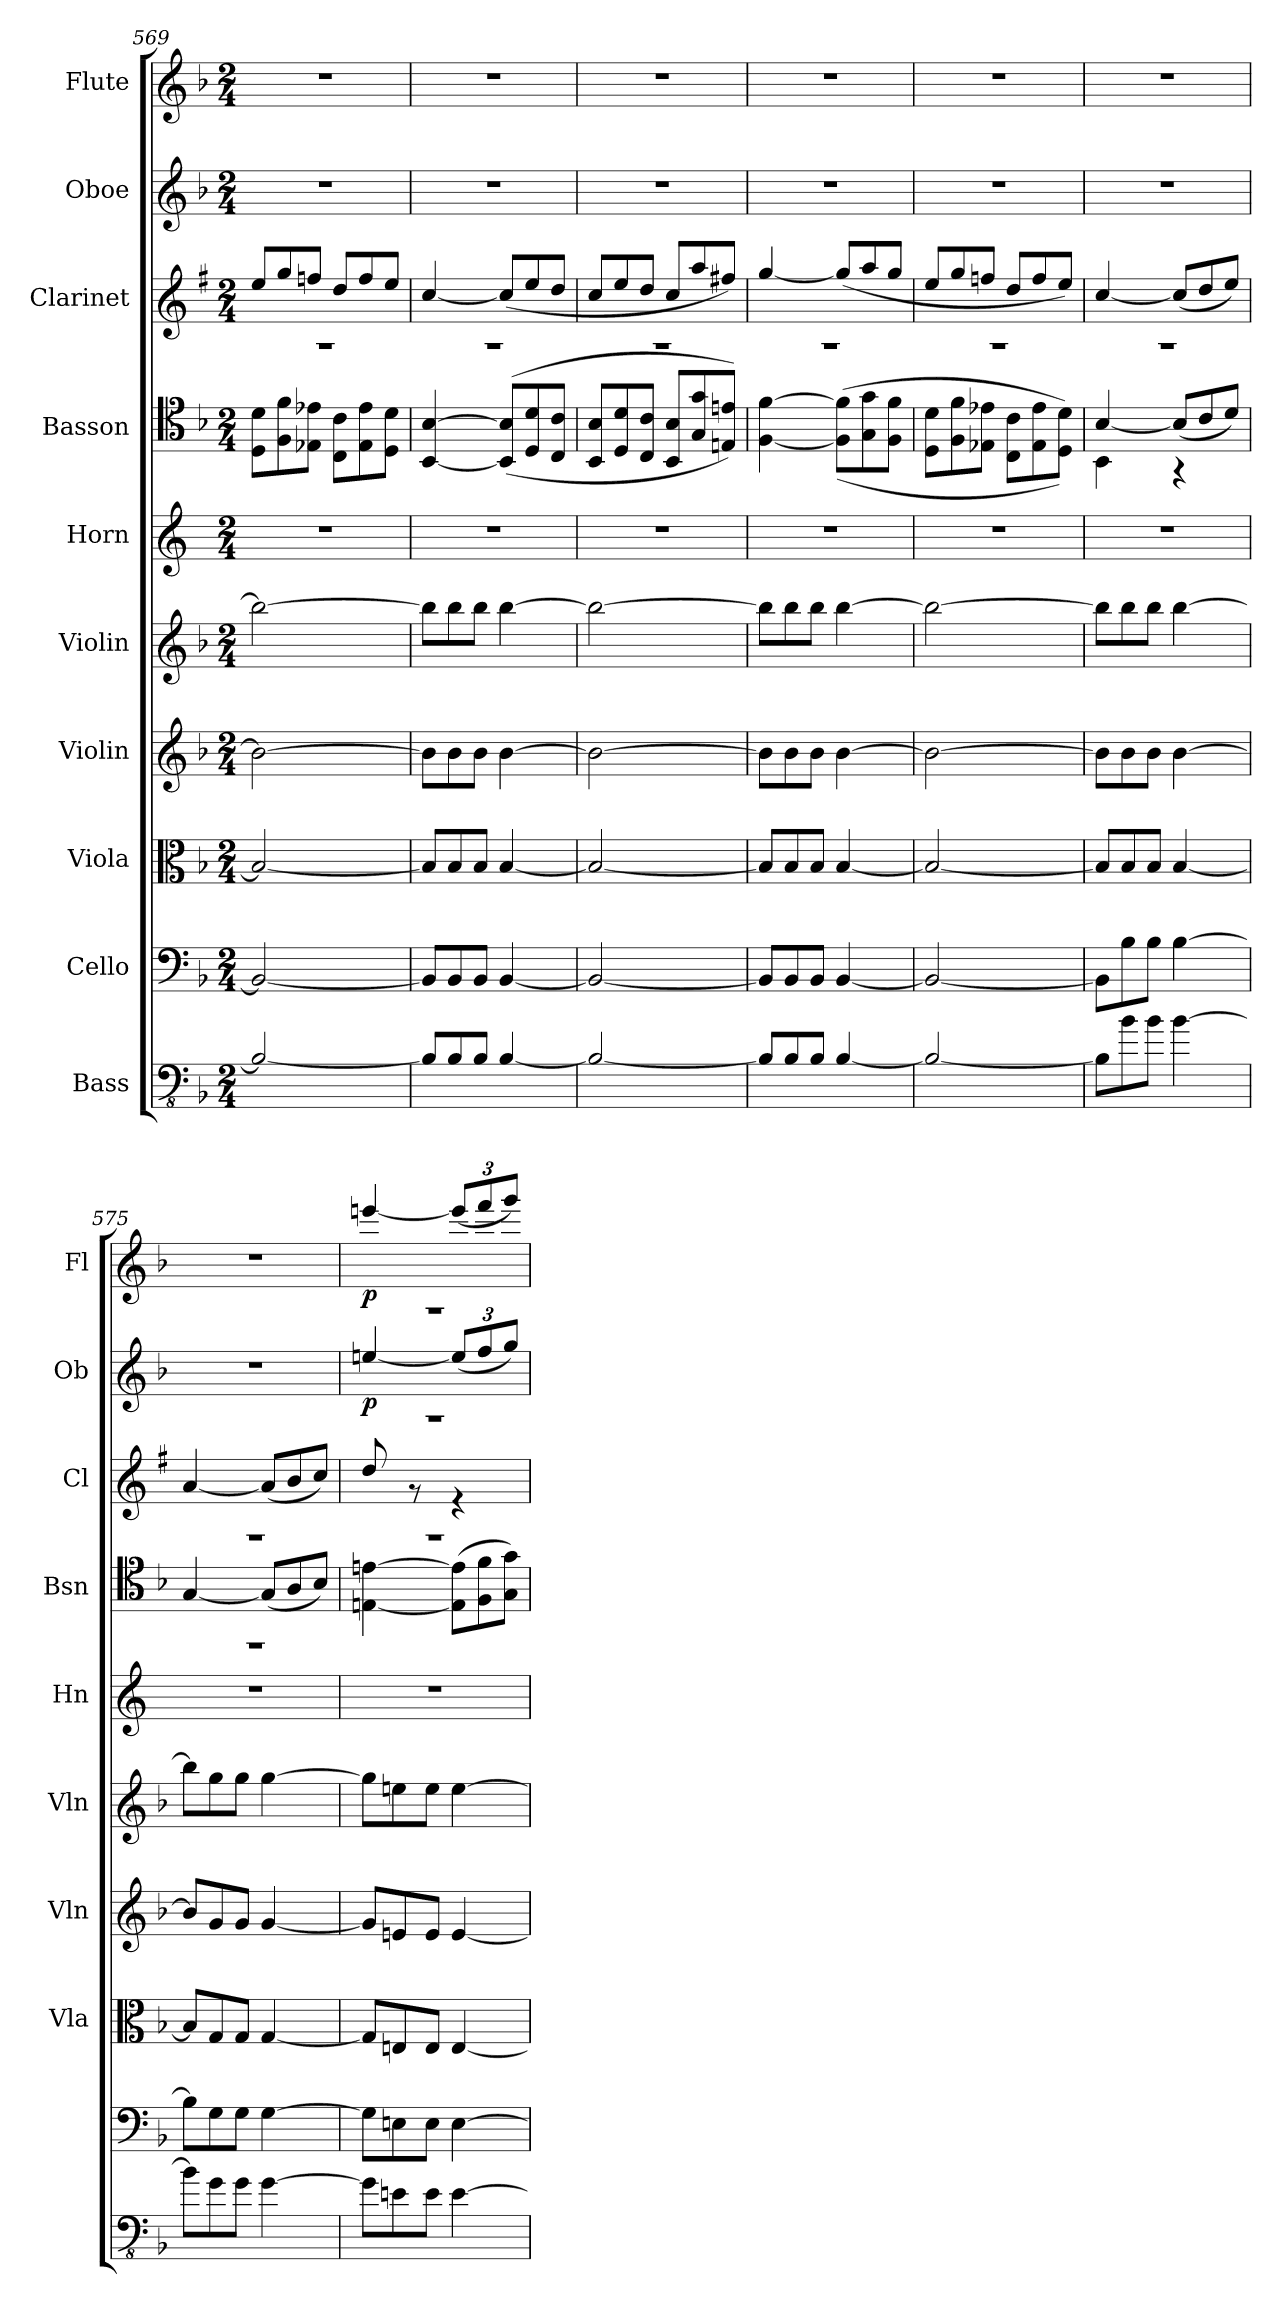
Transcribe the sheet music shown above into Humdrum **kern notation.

**kern	**kern	**kern	**kern	**kern	**kern	**kern	**kern	**kern	**dynam	**kern	**dynam
*part10	*part9	*part8	*part7	*part6	*part5	*part4	*part3	*part2	*part2	*part1	*part1
*staff10	*staff9	*staff8	*staff7	*staff6	*staff5	*staff4	*staff3	*staff2	*staff2	*staff1	*staff1
*I"Bass	*I"Cello	*I"Viola	*I"Violin	*I"Violin	*I"Horn	*I"Basson	*I"Clarinet	*I"Oboe	*	*I"Flute	*
*	*	*I'Vla	*I'Vln	*I'Vln	*I'Hn	*I'Bsn	*I'Cl	*I'Ob	*	*I'Fl	*
*clefFv4	*clefF4	*clefC3	*clefG2	*clefG2	*clefG2	*clefC4	*clefG2	*clefG2	*	*clefG2	*
*ITrd7c12	*	*	*	*	*ITrd4c7	*	*ITrd1c2	*	*	*	*
*k[b-]	*k[b-]	*k[b-]	*k[b-]	*k[b-]	*k[b-]	*k[b-]	*k[b-]	*k[b-]	*	*k[b-]	*
*M2/4	*M2/4	*M2/4	*M2/4	*M2/4	*M2/4	*M2/4	*M2/4	*M2/4	*	*M2/4	*
=569	=569	=569	=569	=569	=569	=569	=569	=569	=569	=569	=569
*	*	*	*	*	*	*	*^	*	*	*	*
*	*	*	*	*	*	*Xtuplet	*	*Xtuplet	*	*	*	*
2BBB-/_	2BB-/_	2B-/_	2b-\_	2bb-\_	2r	12D\ 12d\L	2rA	12dd/L	2r	.	2r	.
.	.	.	.	.	.	12F\ 12f\	.	12ff/	.	.	.	.
.	.	.	.	.	.	12E-X\ 12e-X\J	.	12ee-X/J	.	.	.	.
.	.	.	.	.	.	12C\ 12c\L	.	12cc/L	.	.	.	.
.	.	.	.	.	.	12E-\ 12e-\	.	12ee-/	.	.	.	.
.	.	.	.	.	.	12D\ 12d\J	.	12dd/J	.	.	.	.
!!LO:PB:g=z
=570	=570	=570	=570	=570	=570	=570	=570	=570	=570	=570	=570	=570
*Xtuplet	*Xtuplet	*Xtuplet	*Xtuplet	*Xtuplet	*	*	*	*	*	*	*	*
12BBB-/L]	12BB-/L]	12B-/L]	12b-\L]	12bb-\L]	2r	[4BB-/ [4B-/	2rA	[4b-/	2r	.	2r	.
12BBB-/	12BB-/	12B-/	12b-\	12bb-\	.	.	.	.	.	.	.	.
12BBB-/J	12BB-/J	12B-/J	12b-\J	12bb-\J	.	.	.	.	.	.	.	.
[4BBB-/	[4BB-/	[4B-/	[4b-\	[4bb-\	.	(<(>12BB-/] 12B-/]L	.	(>12b-/L]	.	.	.	.
.	.	.	.	.	.	12D/ 12d/	.	12dd/	.	.	.	.
.	.	.	.	.	.	12C/ 12c/J	.	12cc/J	.	.	.	.
=571	=571	=571	=571	=571	=571	=571	=571	=571	=571	=571	=571	=571
2BBB-/_	2BB-/_	2B-/_	2b-\_	2bb-\_	2r	12BB-/ 12B-/L	2rA	12b-/L	2r	.	2r	.
.	.	.	.	.	.	12D/ 12d/	.	12dd/	.	.	.	.
.	.	.	.	.	.	12C/ 12c/J	.	12cc/J	.	.	.	.
.	.	.	.	.	.	12BB-/ 12B-/L	.	12b-/L	.	.	.	.
.	.	.	.	.	.	12G/ 12g/	.	12gg/	.	.	.	.
.	.	.	.	.	.	12En/ 12en/J))	.	12een/J)	.	.	.	.
=572	=572	=572	=572	=572	=572	=572	=572	=572	=572	=572	=572	=572
12BBB-/L]	12BB-/L]	12B-/L]	12b-\L]	12bb-\L]	2r	[4F\ [4f\	2rA	[4ff/	2r	.	2r	.
12BBB-/	12BB-/	12B-/	12b-\	12bb-\	.	.	.	.	.	.	.	.
12BBB-/J	12BB-/J	12B-/J	12b-\J	12bb-\J	.	.	.	.	.	.	.	.
[4BBB-/	[4BB-/	[4B-/	[4b-\	[4bb-\	.	(>(<12F\] 12f\]L	.	(>12ff/L]	.	.	.	.
.	.	.	.	.	.	12G\ 12g\	.	12gg/	.	.	.	.
.	.	.	.	.	.	12F\ 12f\J	.	12ff/J	.	.	.	.
=573	=573	=573	=573	=573	=573	=573	=573	=573	=573	=573	=573	=573
2BBB-/_	2BB-/_	2B-/_	2b-\_	2bb-\_	2r	12D\ 12d\L	2rA	12dd/L	2r	.	2r	.
.	.	.	.	.	.	12F\ 12f\	.	12ff/	.	.	.	.
.	.	.	.	.	.	12E-X\ 12e-X\J	.	12ee-X/J	.	.	.	.
.	.	.	.	.	.	12C\ 12c\L	.	12cc/L	.	.	.	.
.	.	.	.	.	.	12E-\ 12e-\	.	12ee-/	.	.	.	.
.	.	.	.	.	.	12D\ 12d\J))	.	12dd/J)	.	.	.	.
=574	=574	=574	=574	=574	=574	=574	=574	=574	=574	=574	=574	=574
*	*	*	*	*	*	*^	*	*	*	*	*	*
12BBB-\L]	12BB-\L]	12B-/L]	12b-\L]	12bb-\L]	2r	4BB-\	[4B-/	2rA	[4b-/	2r	.	2r	.
12BB-\	12B-\	12B-/	12b-\	12bb-\	.	.	.	.	.	.	.	.	.
12BB-\J	12B-\J	12B-/J	12b-\J	12bb-\J	.	.	.	.	.	.	.	.	.
[4BB-\	[4B-\	[4B-/	[4b-\	[4bb-\	.	4rGG	(>12B-/L]	.	(>12b-/L]	.	.	.	.
.	.	.	.	.	.	.	12c/	.	12cc/	.	.	.	.
.	.	.	.	.	.	.	12d/J)	.	12dd/J)	.	.	.	.
=575	=575	=575	=575	=575	=575	=575	=575	=575	=575	=575	=575	=575	=575
12BB-\L]	12B-\L]	12B-/L]	12b-/L]	12bb-\L]	2r	2rEE	[4G/	2rF	[4g/	2r	.	2r	.
12GG\	12G\	12G/	12g/	12gg\	.	.	.	.	.	.	.	.	.
12GG\J	12G\J	12G/J	12g/J	12gg\J	.	.	.	.	.	.	.	.	.
[4GG\	[4G\	[4G/	[4g/	[4gg\	.	.	(>12G/L]	.	(>12g/L]	.	.	.	.
.	.	.	.	.	.	.	12A/	.	12a/	.	.	.	.
.	.	.	.	.	.	.	12B-/J)	.	12b-/J)	.	.	.	.
!!LO:PB:g=z
=576	=576	=576	=576	=576	=576	=576	=576	=576	=576	=576	=576	=576	=576
*	*	*	*	*	*	*	*	*	*	*^	*	*^	*
!	!	!	!	!	!	!	!	!	!	!	!	!LO:DY:b	!	!	!LO:DY:b
*	*	*	*	*	*	*v	*v	*	*	*	*	*	*	*	*
12GG\L]	12G\L]	12G/L]	12g/L]	12gg\L]	2r	[4En\ [4en\	2rF	8cc/	2rA	[4een/	p	2rA	[4eeen/	p
12EEn\	12En\	12En/	12en/	12een\	.	.	.	.	.	.	.	.	.	.
.	.	.	.	.	.	.	.	8r	.	.	.	.	.	.
12EE\J	12E\J	12E/J	12e/J	12ee\J	.	.	.	.	.	.	.	.	.	.
*	*	*	*	*	*	*	*	*	*	*Xbrackettup	*	*	*Xbrackettup	*
[4EE\	[4E\	[4E/	[4e/	[4ee\	.	(>12E\] 12e\]L	.	4r	.	(>12ee/L]	.	.	(>12eee/L]	.
.	.	.	.	.	.	12F\ 12f\	.	.	.	12ff/	.	.	12fff/	.
.	.	.	.	.	.	12G\ 12g\J)	.	.	.	12gg/J)	.	.	12ggg/J)	.
*	*	*	*	*	*	*	*v	*v	*	*	*	*v	*v	*
*	*	*	*	*	*	*	*	*v	*v	*	*	*
=	=	=	=	=	=	=	=	=	=	=	=
*-	*-	*-	*-	*-	*-	*-	*-	*-	*-	*-	*-
